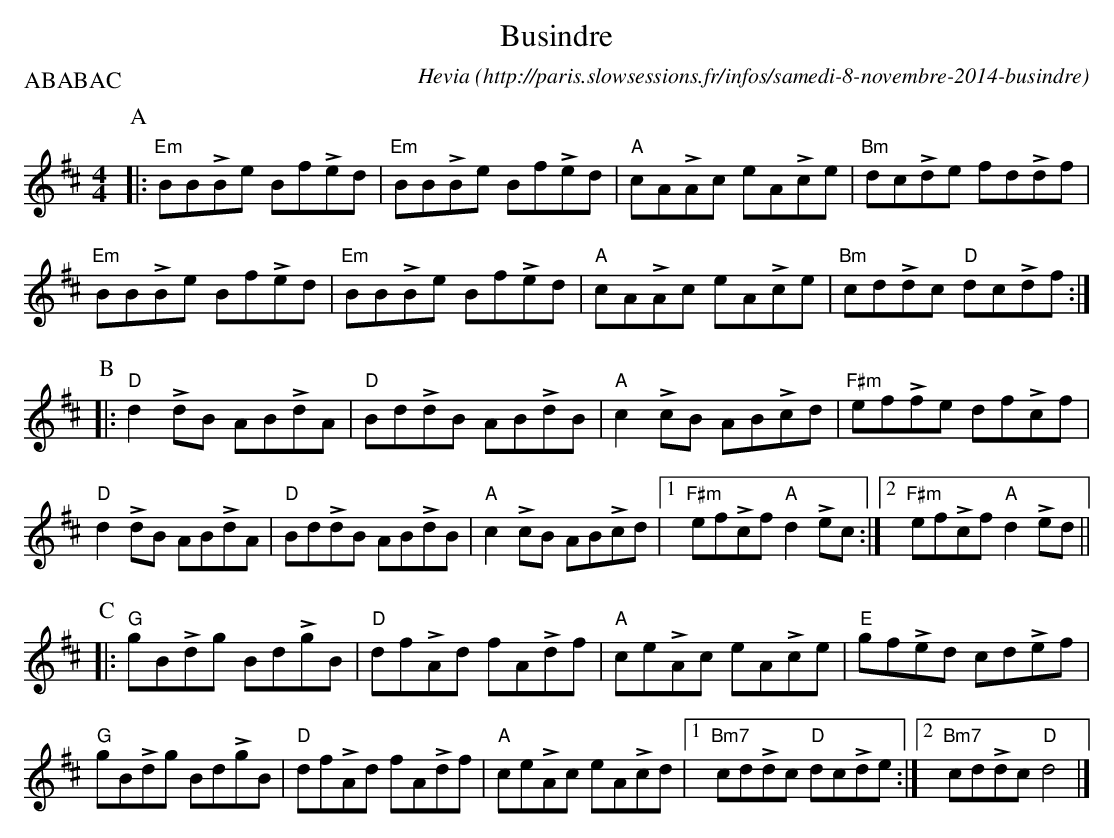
X:1
T:Busindre
O:http://paris.slowsessions.fr/infos/samedi-8-novembre-2014-busindre
C:Hevia
O:Asturias
M:4/4
L:1/8
P:ABABAC
K:Edor
P:A
|:"Em"BBLBe BfLed|"Em"BBLBe BfLed|"A"cALAc eALce|"Bm"dcLde fdLdf|
  "Em"BBLBe BfLed|"Em"BBLBe BfLed|"A"cALAc eALce|"Bm"cdLdc "D"dcLdf:|
P:B
|:"D"d2LdB ABLdA|"D"BdLdB ABLdB|"A"c2LcB ABLcd|"F#m"efLfe dfLcf|
  "D"d2LdB ABLdA|"D"BdLdB ABLdB|"A"c2LcB ABLcd|1"F#m"efLcf "A"d2Lec:|2"F#m"efLcf "A"d2Led||
P:C
|:"G"gBLdg BdLgB|"D"dfLAd fALdf|"A"ceLAc eALce|"E"gfLed cdLef|
  "G"gBLdg BdLgB|"D"dfLAd fALdf|"A"ceLAc eALcd|1"Bm7"cdLdc "D"dcLde:|2"Bm7"cdLdc "D"d4 |]
